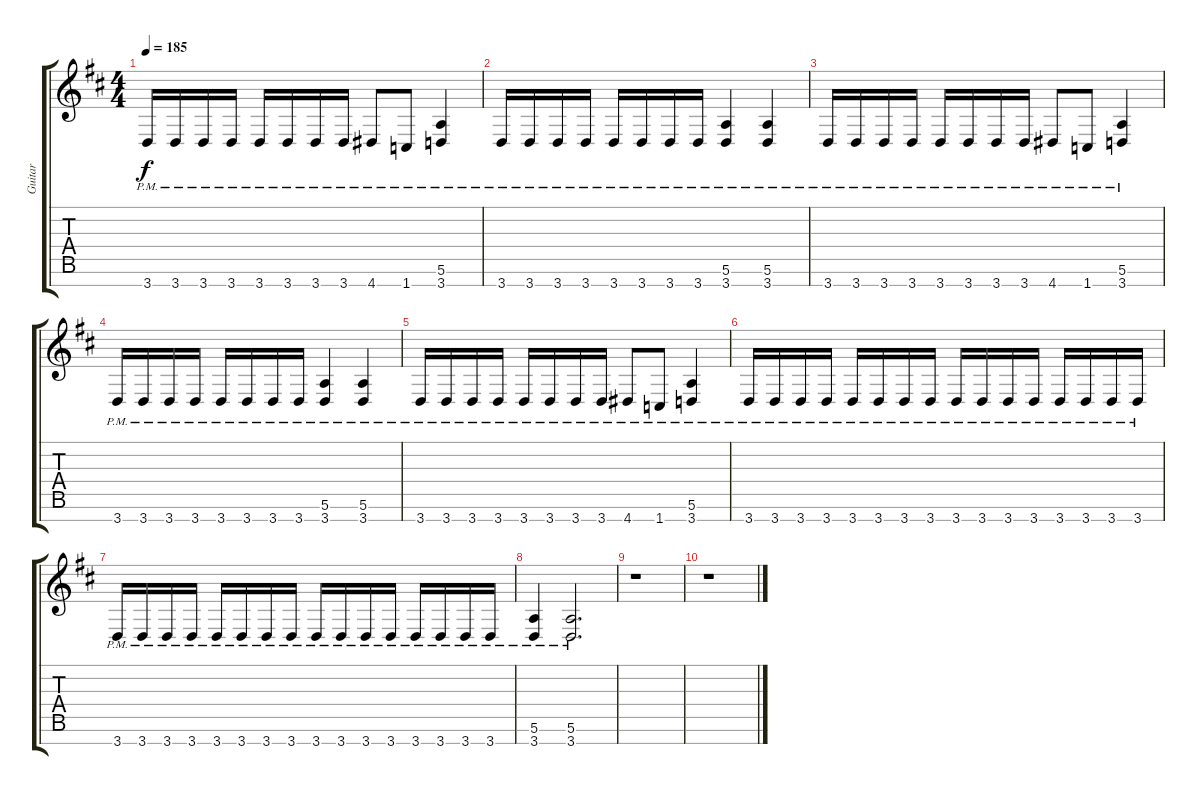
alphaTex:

\track ("Guitar" "Guitar") {instrument distortionguitar}
\staff {score tabs}
\tuning (E4 B3 G3 D3 A2 E2 B1) {hide}
\ts (4 4)
\tempo 185
\clef g2
\ks bminor
3.7{pm}.16{dy f} 3.7{pm}.16 3.7{pm}.16 3.7{pm}.16 3.7{pm}.16 3.7{pm}.16 3.7{pm}.16 3.7{pm}.16 4.7{pm}.8 1.7{pm}.8 (5.6{pm} 3.7{pm}).4 |
3.7{pm}.16 3.7{pm}.16 3.7{pm}.16 3.7{pm}.16 3.7{pm}.16 3.7{pm}.16 3.7{pm}.16 3.7{pm}.16 (5.6{pm} 3.7{pm}).4 (5.6{pm} 3.7{pm}).4 |
3.7{pm}.16 3.7{pm}.16 3.7{pm}.16 3.7{pm}.16 3.7{pm}.16 3.7{pm}.16 3.7{pm}.16 3.7{pm}.16 4.7{pm}.8 1.7{pm}.8 (5.6{pm} 3.7{pm}).4 |
3.7{pm}.16 3.7{pm}.16 3.7{pm}.16 3.7{pm}.16 3.7{pm}.16 3.7{pm}.16 3.7{pm}.16 3.7{pm}.16 (5.6{pm} 3.7{pm}).4 (5.6{pm} 3.7{pm}).4 |
3.7{pm}.16 3.7{pm}.16 3.7{pm}.16 3.7{pm}.16 3.7{pm}.16 3.7{pm}.16 3.7{pm}.16 3.7{pm}.16 4.7{pm}.8 1.7{pm}.8 (5.6{pm} 3.7{pm}).4 |
3.7{pm}.16 3.7{pm}.16 3.7{pm}.16 3.7{pm}.16 3.7{pm}.16 3.7{pm}.16 3.7{pm}.16 3.7{pm}.16 3.7{pm}.16 3.7{pm}.16 3.7{pm}.16 3.7{pm}.16 3.7{pm}.16 3.7{pm}.16 3.7{pm}.16 3.7{pm}.16 |
3.7{pm}.16 3.7{pm}.16 3.7{pm}.16 3.7{pm}.16 3.7{pm}.16 3.7{pm}.16 3.7{pm}.16 3.7{pm}.16 3.7{pm}.16 3.7{pm}.16 3.7{pm}.16 3.7{pm}.16 3.7{pm}.16 3.7{pm}.16 3.7{pm}.16 3.7{pm}.16 |
(5.6{pm} 3.7{pm}).4 (5.6{pm} 3.7{pm}).2{d} |
r.1 |
r.1
